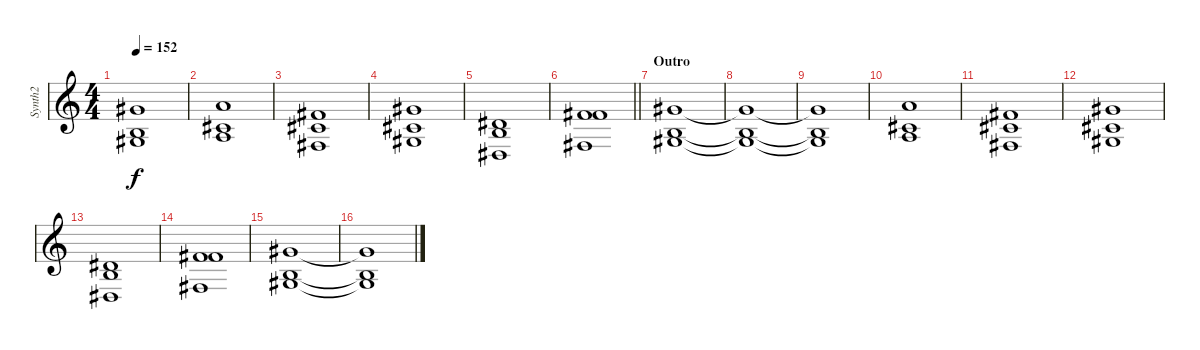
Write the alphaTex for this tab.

\track ("Synth2" "Synth2") {instrument synthstrings2}
\staff {score}
\tuning (E4 B3 G3 D3 A2 E2) {hide}
\ts (4 4)
\tempo 152
\clef g2
\ks c
(9.2{t} 4.3{t} 6.4{t}).1{dy f} |
(10.2 6.3 7.4).1 |
(7.2 6.3 4.4).1 |
(9.2 6.3 6.4).1 |
(4.2 4.3 1.4).1 |
\barLineRight lightlight
(7.2 11.3 4.4).1 |
\section ("" "Outro")
(9.2 4.3 6.4).1{instrument synthstrings2} |
(9.2{t} 4.3{t} 6.4{t}).1 |
(9.2{t} 4.3{t} 6.4{t}).1 |
(10.2 6.3 7.4).1 |
(7.2 6.3 4.4).1 |
(9.2 6.3 6.4).1 |
(4.2 4.3 1.4).1 |
(7.2 11.3 4.4).1 |
(9.2 4.3 6.4).1 |
(9.2{t} 4.3{t} 6.4{t}).1
